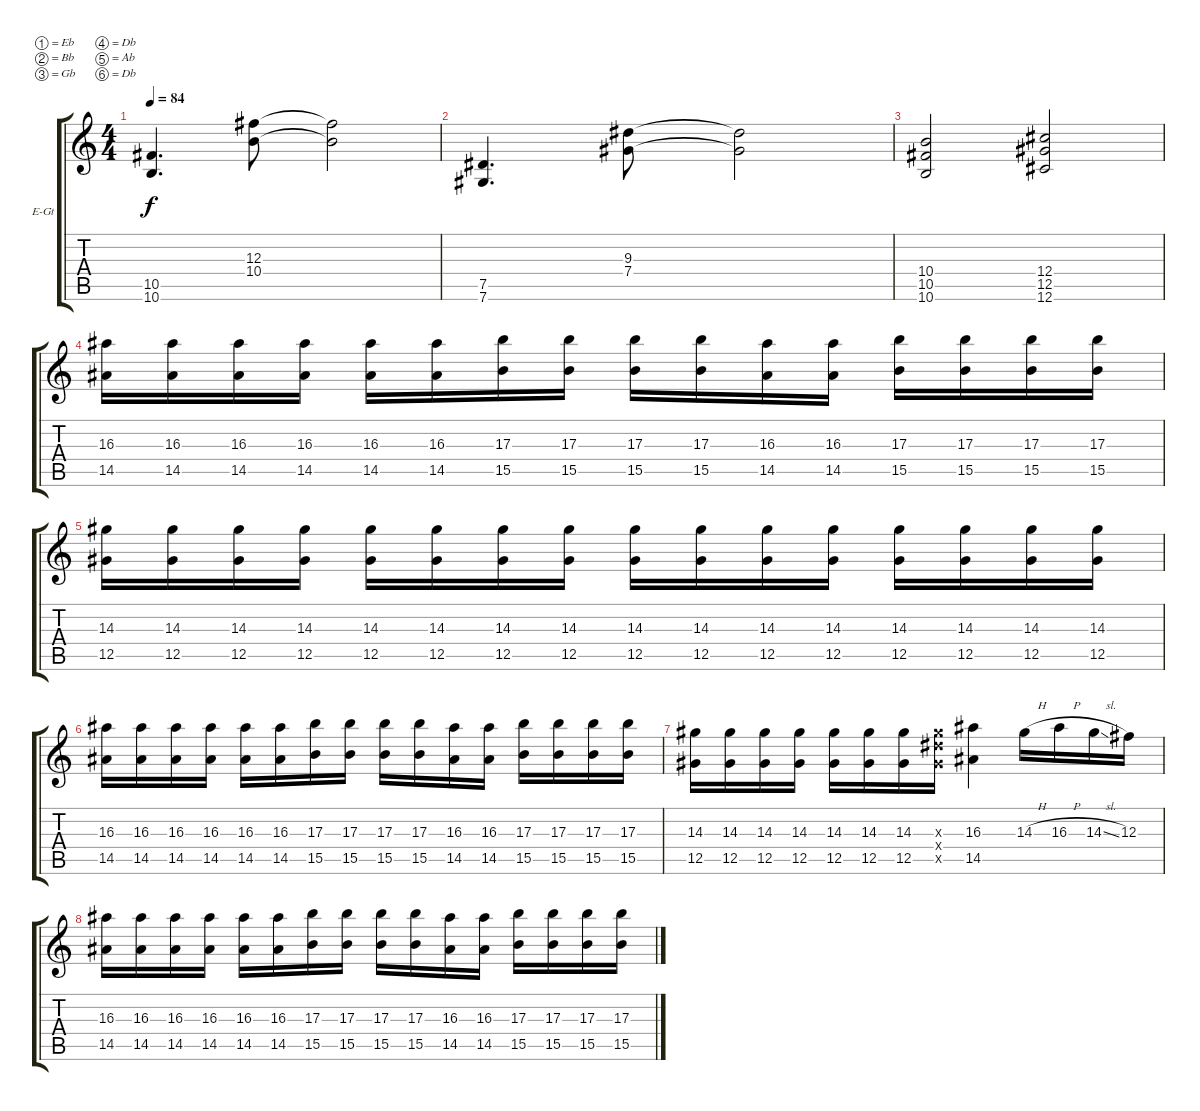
\defaultSystemsLayout 4
\bracketExtendMode groupsimilarinstruments
\firstSystemTrackNameOrientation horizontal
\otherSystemsTrackNameOrientation horizontal
\track ("Electric Guitar (Clean)" "E-Gt") {instrument electricguitarclean}
\staff {score tabs}
\tuning (Eb4 Bb3 Gb3 Db3 Ab2 Db2)
\ts (4 4)
\tempo 84
\clef g2
\ks c
(10.5 10.6).4{d dy f} (12.3 10.4).8 (12.3{t} 10.4{t}).2 |
(7.5 7.6).4{d} (9.3 7.4).8 (9.3{t} 7.4{t}).2 |
(10.4 10.5 10.6).2 (12.4 12.5 12.6).2 |
(16.3 14.5).16 (16.3 14.5).16 (16.3 14.5).16 (16.3 14.5).16 (16.3 14.5).16 (16.3 14.5).16 (17.3 15.5).16 (17.3 15.5).16 (17.3 15.5).16 (17.3 15.5).16 (16.3 14.5).16 (16.3 14.5).16 (17.3 15.5).16 (17.3 15.5).16 (17.3 15.5).16 (17.3 15.5).16 |
(14.3 12.5).16 (14.3 12.5).16 (14.3 12.5).16 (14.3 12.5).16 (14.3 12.5).16 (14.3 12.5).16 (14.3 12.5).16 (14.3 12.5).16 (14.3 12.5).16 (14.3 12.5).16 (14.3 12.5).16 (14.3 12.5).16 (14.3 12.5).16 (14.3 12.5).16 (14.3 12.5).16 (14.3 12.5).16 |
(16.3 14.5).16 (16.3 14.5).16 (16.3 14.5).16 (16.3 14.5).16 (16.3 14.5).16 (16.3 14.5).16 (17.3 15.5).16 (17.3 15.5).16 (17.3 15.5).16 (17.3 15.5).16 (16.3 14.5).16 (16.3 14.5).16 (17.3 15.5).16 (17.3 15.5).16 (17.3 15.5).16 (17.3 15.5).16 |
(14.3 12.5).16 (14.3 12.5).16 (14.3 12.5).16 (14.3 12.5).16 (14.3 12.5).16 (14.3 12.5).16 (14.3 12.5).16 (14.3{x} 14.4{x} 12.5{x}).16 (16.3 14.5).4 14.3{h}.16 16.3{h}.16 14.3{sl}.16 12.3.16 |
(16.3 14.5).16 (16.3 14.5).16 (16.3 14.5).16 (16.3 14.5).16 (16.3 14.5).16 (16.3 14.5).16 (17.3 15.5).16 (17.3 15.5).16 (17.3 15.5).16 (17.3 15.5).16 (16.3 14.5).16 (16.3 14.5).16 (17.3 15.5).16 (17.3 15.5).16 (17.3 15.5).16 (17.3 15.5).16
